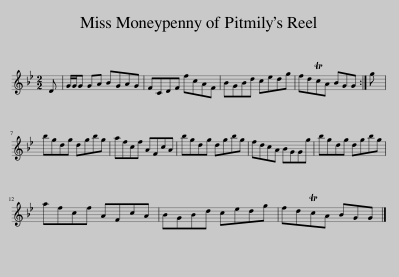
X:1
L:1/8
M:2/2
I:linebreak $
K:Gmin
V:1 treble
V:1
 D | G/G/G GA BGAG | FCDF fcAF | BGBd cedg | fdTcA BGG :| %5
 g |$ bgdg dgbg | afcf AFcA | bgdg dgbg | fdcA BGGg | %10
 bgdg dgbg |$ afcf AFcA | BGBd cedg | fdTcA BGG |] %14
